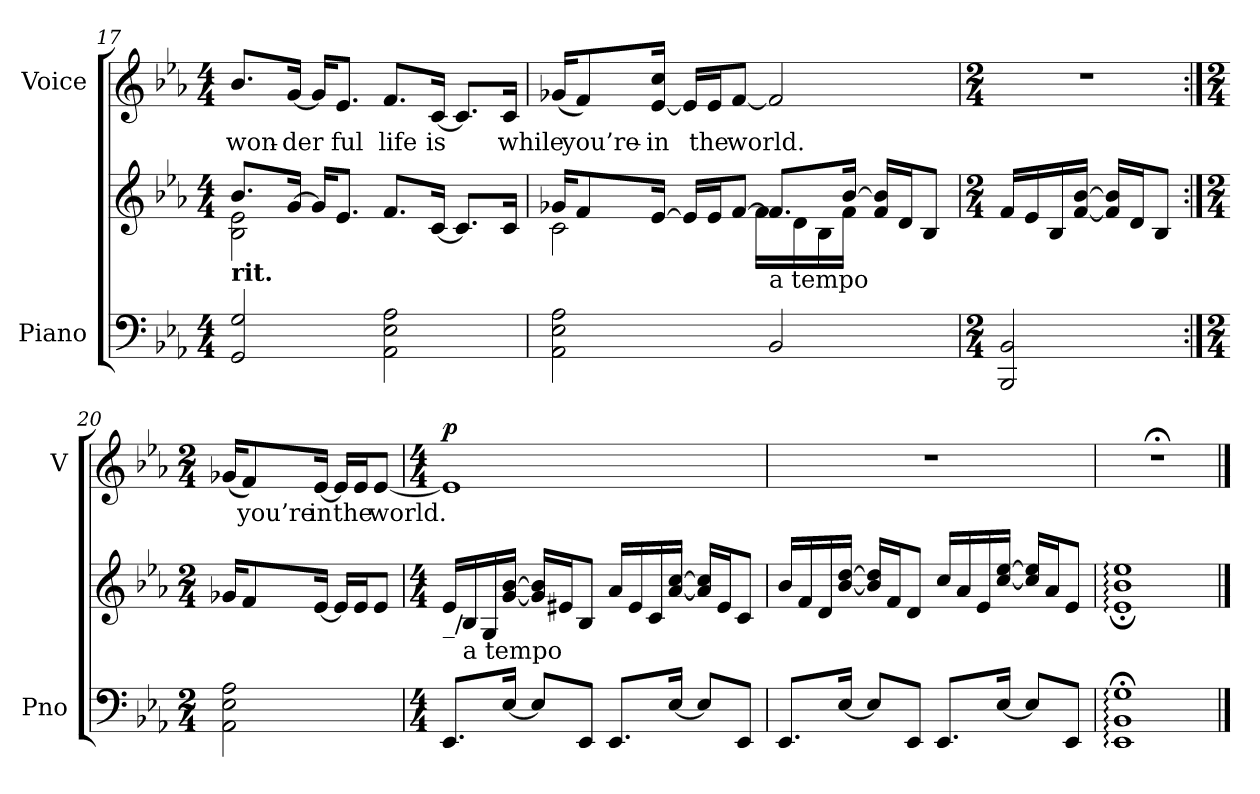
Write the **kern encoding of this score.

**kern	**kern	**kern	**text	**dynam
*part2	*part2	*part1	*part1	*part1
*staff3	*staff2	*staff1	*staff1	*staff1
*I"Piano	*	*I"Voice	*	*
*I'Pno	*	*I'V	*	*
!!LO:LB:g=z
*clefF4	*clefG2	*clefG2	*	*
*k[b-e-a-]	*k[b-e-a-]	*k[b-e-a-]	*	*
*M4/4	*M4/4	*M4/4	*	*
=17	=17	=17	=17	=17
*	*^	*	*	*
!	!LO:TX:b:B:t=rit.	!	!	!	!
!	!	!	!	!LO:LY:b	!
2GG/ 2G/	8.b-/L	2B-\ 2e-\	8.b-/L	won-	.
!	!	!	!	!LO:LY:b	!
.	[>16g/Jk	.	[<16g/Jk	-der	.
.	16g/KL]	.	16g/KL]	.	.
!	!	!	!	!LO:LY:b	!
.	8.e-/J	.	8.e-/J	ful	.
!	!	!	!	!LO:LY:b	!
2AA-\ 2E-\ 2A-\	8.f/L	2ryy	8.f/L	life	.
!	!	!	!	!LO:LY:b	!
.	[<16c/Jk	.	[<16c/Jk	is	.
.	8.c/L]	.	8.c/L]	.	.
!	!	!	!	!LO:LY:b	!
.	16c/Jk	.	16c/Jk	while	.
=18	=18	=18	=18	=18	=18
2AA-\ 2E-\ 2A-\	16g-X/KL	2c\	(<16g-X/KL	.	.
!	!	!	!	!LO:LY:b	!
.	8f/	.	8f/)	you’re-	.
!	!	!	!	!LO:LY:b	!
.	[>16e-/Jk	.	[<16e-/ 16cc/Jk	-in	.
.	16e-/LL]	.	16e-/LL]	.	.
!	!	!	!	!LO:LY:b	!
.	16e-/J	.	16e-/J	the	.
!	!	!	!	!LO:LY:b	!
.	[>8f/J	.	[<8f/J	world.	.
!	!LO:TX:b:t=a tempo	!	!	!	!
2BB-/	8.f/L]	16f\LL	2f/]	.	.
.	.	16d\	.	.	.
.	.	16B-\	.	.	.
.	[>16b-/Jk	16f\JJ	.	.	.
.	(16f/ 16b-/]KL	4ryy	.	.	.
.	16d/k	.	.	.	.
.	8B-/J	.	.	.	.
*	*v	*v	*	*	*
=19	=19	=19	=19	=19
*M2/4	*M2/4	*M2/4	*	*
2BBB-/ 2BB-/	16f/LL	2r	.	.
.	16e-/	.	.	.
.	16B-/	.	.	.
.	[<16f/ [>16b-/JJ	.	.	.
.	16f/] 16b-/]LL	.	.	.
.	16d/J	.	.	.
.	8B-/J	.	.	.
!!LO:LB:g=z
=20:|!	=20:|!	=20:|!	=20:|!	=20:|!
*M2/4	*M2/4	*M2/4	*	*
2AA-\ 2E-\ 2A-\	16g-X/KL	(<16g-X/KL	.	.
!	!	!	!LO:LY:b	!
.	8f/	8f/)	you’re	.
!	!	!	!LO:LY:b	!
.	[>16e-/Jk	[<16e-/Jk	in	.
.	16e-/LL]	16e-/LL]	.	.
!	!	!	!LO:LY:b	!
.	16e-/J	16e-/J	the	.
!	!	!	!LO:LY:b	!
.	8e-/J	[<8e-/J	world.	.
=21	=21	=21	=21	=21
*M4/4	*M4/4	*M4/4	*	*
!	!LO:TX:b:t=_/	!	!	!
!	!	!	!	!LO:DY:a
8.EE-/L	16e-/LL	1e-]	.	p
!	!LO:TX:b:t=a tempo	!	!	!
.	16B-/	.	.	.
.	16G/	.	.	.
[<16E-/Jk	[<16g/ [>16b-/JJ	.	.	.
8E-/L]	16g/] 16b-/]KL	.	.	.
.	16e#X/k	.	.	.
8EE-/J	8B-/J	.	.	.
8.EE-/L	16a-/LL	.	.	.
.	16e#/	.	.	.
.	16c/	.	.	.
[<16E-/Jk	[<16a-/ [>16cc/JJ	.	.	.
8E-/L]	16a-/] 16cc/]LL	.	.	.
.	16e#/J	.	.	.
8EE-/J	8c/J	.	.	.
=22	=22	=22	=22	=22
8.EE-/L	16b-/LL	1r	.	.
.	16f/	.	.	.
.	16d/	.	.	.
[<16E-/Jk	[<16b-/ [>16dd/JJ	.	.	.
8E-/L]	16b-/] 16dd/]LL	.	.	.
.	16f/J	.	.	.
8EE-/J	8d/J	.	.	.
8.EE-/L	16cc/LL	.	.	.
.	16a-/	.	.	.
.	16e-/	.	.	.
[<16E-/Jk	[<16cc/ [>16ee-/JJ	.	.	.
8E-/L]	16cc/] 16ee-/]LL	.	.	.
.	16a-/J	.	.	.
8EE-/J	8e-/J	.	.	.
=23	=23	=23	=23	=23
*^	*^	*	*	*
*	*^	*	*^	*	*	*
1G;<:	1BB-:	1EE-:	1ee-:	1b-;<:	1e-:	1r;<	.	.
*v	*v	*v	*	*	*	*	*	*
*	*v	*v	*v	*	*	*
==	==	==	==	==
*-	*-	*-	*-	*-
